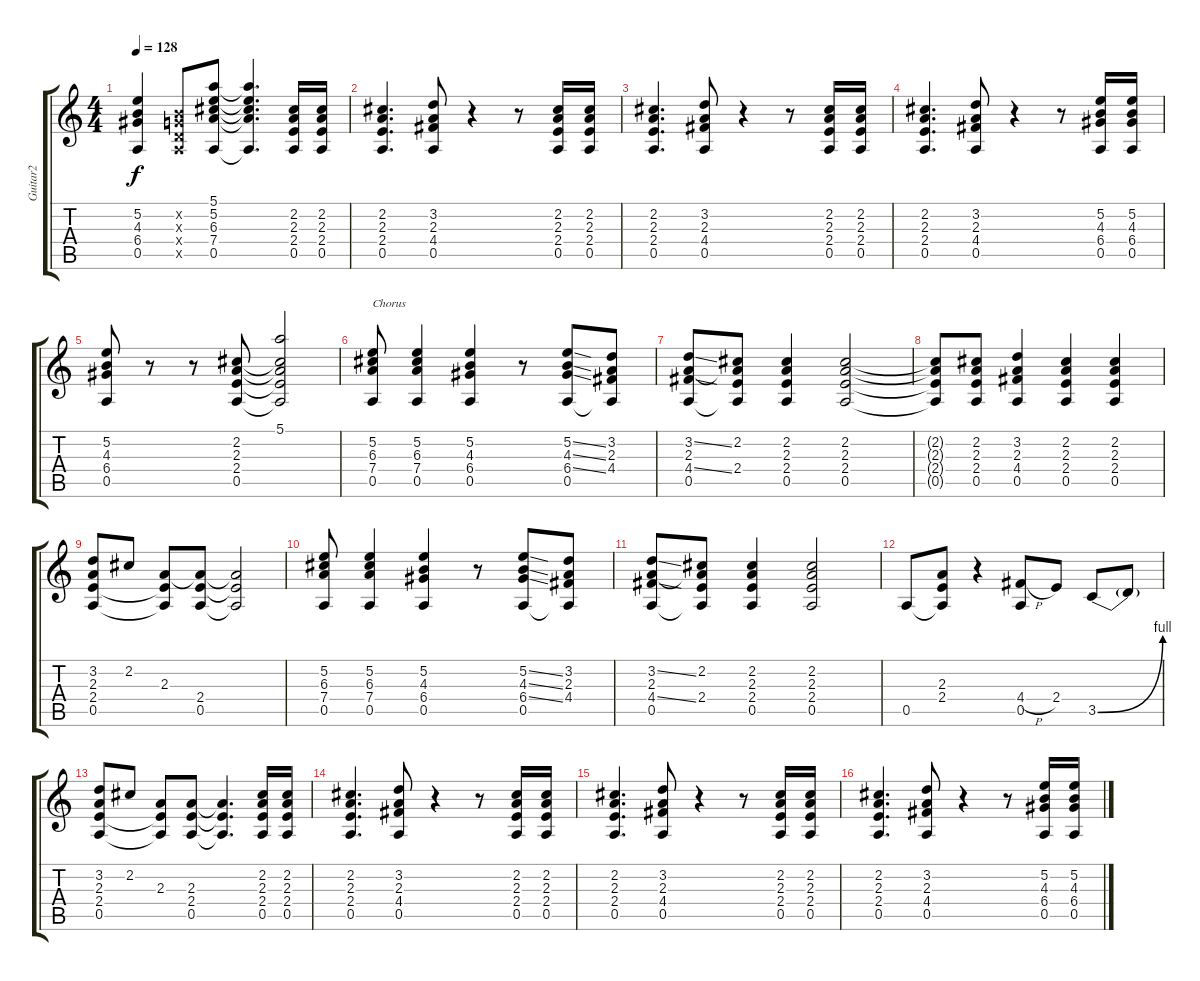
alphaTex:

\track ("Guitar2" "Guitar2") {instrument distortionguitar}
\staff {score tabs}
\tuning (E4 B3 G3 D3 A2 E2) {hide}
\ts (4 4)
\tempo 128
\clef g2
\ks c
(5.2 4.3 6.4 0.5).4{dy f} (0.2{x} 0.3{x} 0.4{x} 0.5{x}).8 (5.1 5.2 6.3 7.4 0.5).8 (5.1{t} 5.2{t} 6.3{t} 7.4{t} 0.5{t}).4{d} (2.2 2.3 2.4 0.5).16 (2.2 2.3 2.4 0.5).16 |
(2.2 2.3 2.4 0.5).4{d} (3.2 2.3 4.4 0.5).8 r.4 r.8 (2.2 2.3 2.4 0.5).16 (2.2 2.3 2.4 0.5).16 |
(2.2 2.3 2.4 0.5).4{d} (3.2 2.3 4.4 0.5).8 r.4 r.8 (2.2 2.3 2.4 0.5).16 (2.2 2.3 2.4 0.5).16 |
(2.2 2.3 2.4 0.5).4{d} (3.2 2.3 4.4 0.5).8 r.4 r.8 (5.2 4.3 6.4 0.5).16 (5.2 4.3 6.4 0.5).16 |
(5.2 4.3 6.4 0.5).8 r.8 r.8 (2.2 2.3 2.4 0.5).8 (5.1 2.2{t} 2.3{t} 2.4{t} 0.5{t}).2 |
(5.2 6.3 7.4 0.5).8{txt "Chorus"} (5.2 6.3 7.4 0.5).4 (5.2 4.3 6.4 0.5).4 r.8 (5.2{ss} 4.3{ss} 6.4{ss} 0.5).8 (3.2 2.3 4.4 0.5{t}).8 |
(3.2{ss} 2.3 4.4{ss} 0.5).8 (2.2 2.3{t} 2.4 0.5{t}).8 (2.2 2.3 2.4 0.5).4 (2.2 2.3 2.4 0.5).2 |
(2.2{t} 2.3{t} 2.4{t} 0.5{t}).8 (2.2 2.3 2.4 0.5).8 (3.2 2.3 4.4 0.5).4 (2.2 2.3 2.4 0.5).4 (2.2 2.3 2.4 0.5).4 |
(3.2 2.3 2.4 0.5).8 2.2.8 (2.3 2.4{t} 0.5{t}).8 (2.3{t} 2.4 0.5).8 (2.3{t} 2.4{t} 0.5{t}).2 |
(5.2 6.3 7.4 0.5).8 (5.2 6.3 7.4 0.5).4 (5.2 4.3 6.4 0.5).4 r.8 (5.2{ss} 4.3{ss} 6.4{ss} 0.5).8 (3.2 2.3 4.4 0.5{t}).8 |
(3.2{ss} 2.3 4.4{ss} 0.5).8 (2.2 2.3{t} 2.4 0.5{t}).8 (2.2 2.3 2.4 0.5).4 (2.2 2.3 2.4 0.5).2 |
0.5.8 (2.3 2.4 0.5{t}).8 r.4 (4.4{h} 0.5).8 2.4.8 3.5{be (bend 0 0 60 4)}.8 3.5{t}.8 |
(3.2 2.3 2.4 0.5).8 2.2.8 (2.3 2.4{t} 0.5{t}).8 (2.3 2.4 0.5).8 (2.3{t} 2.4{t} 0.5{t}).4{d} (2.2 2.3 2.4 0.5).16{volume 10} (2.2 2.3 2.4 0.5).16 |
(2.2 2.3 2.4 0.5).4{d} (3.2 2.3 4.4 0.5).8 r.4 r.8 (2.2 2.3 2.4 0.5).16 (2.2 2.3 2.4 0.5).16 |
(2.2 2.3 2.4 0.5).4{d} (3.2 2.3 4.4 0.5).8 r.4 r.8 (2.2 2.3 2.4 0.5).16 (2.2 2.3 2.4 0.5).16 |
(2.2 2.3 2.4 0.5).4{d} (3.2 2.3 4.4 0.5).8 r.4 r.8 (5.2 4.3 6.4 0.5).16 (5.2 4.3 6.4 0.5).16
